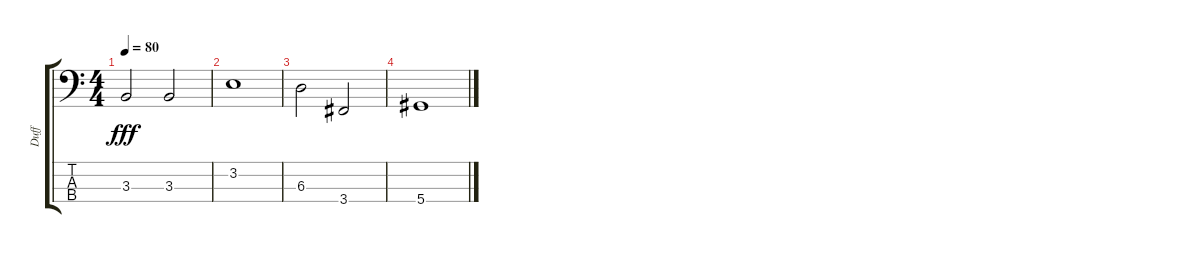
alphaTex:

\track ("Duff" "Duff") {instrument electricbasspick}
\staff {score tabs}
\tuning (Gb2 Db2 Ab1 Eb1) {hide}
\ts (4 4)
\tempo 80
\clef f4
\ks c
3.3.2{dy fff} 3.3.2 |
3.2.1 |
6.3.2 3.4.2 |
5.4.1
